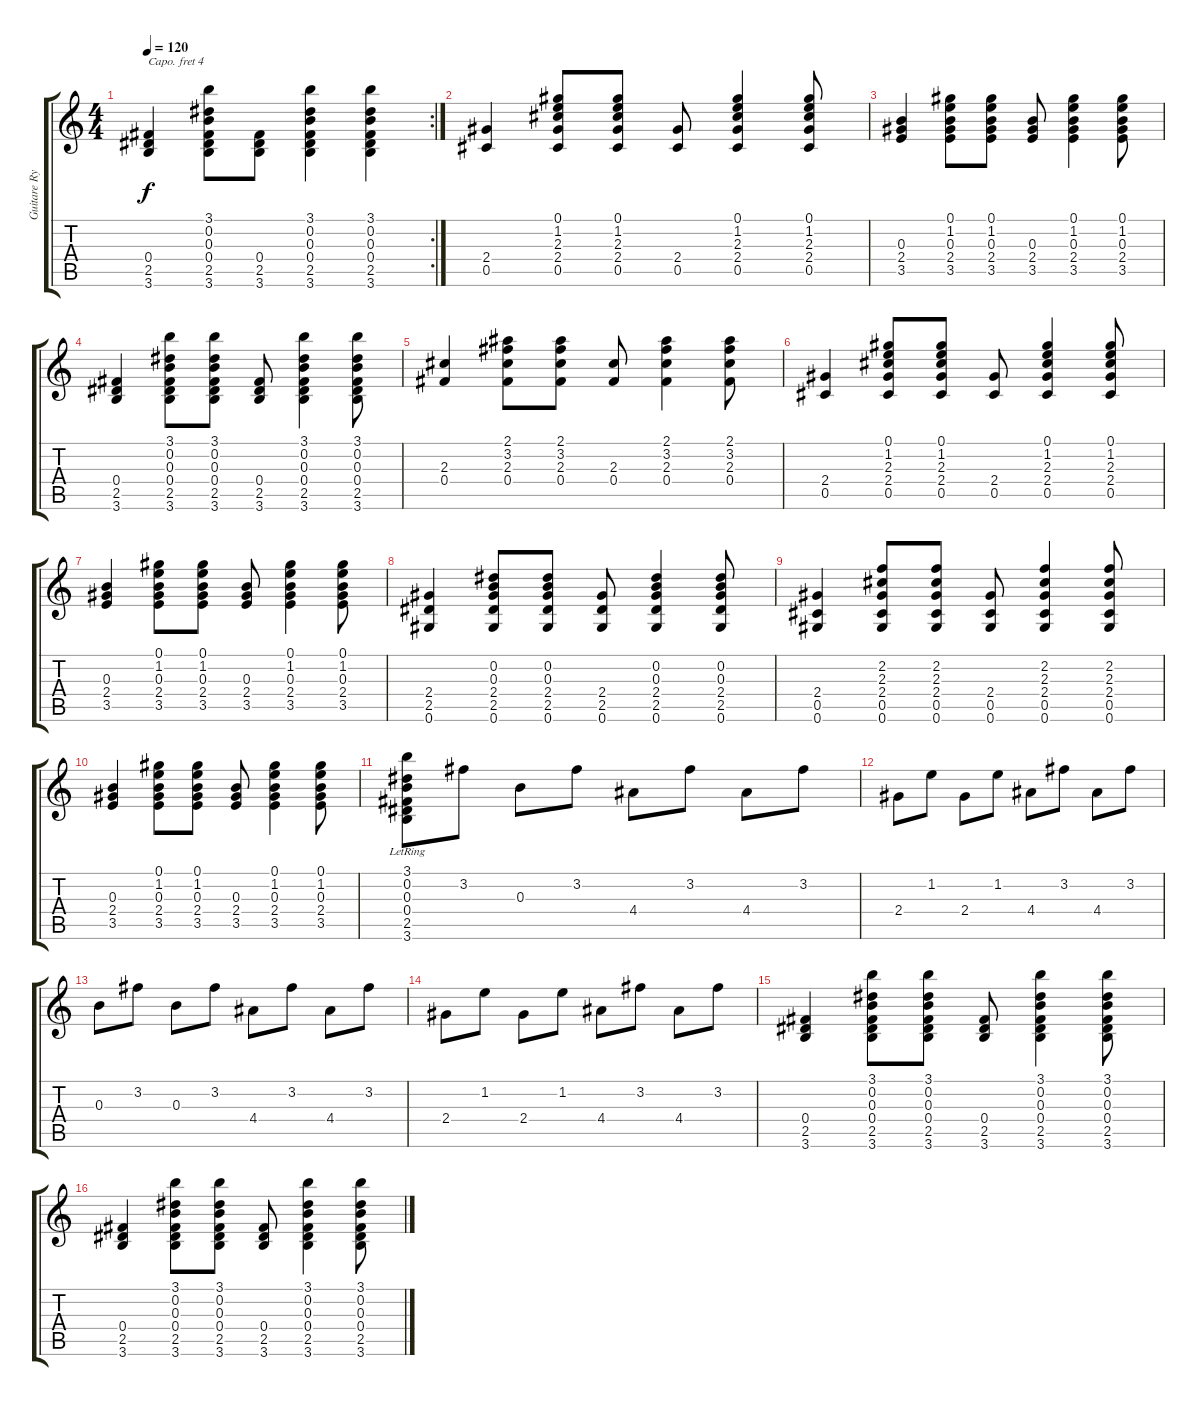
\track ("Guitare Rythmique" "Guitare Ry") {instrument acousticguitarsteel}
\staff {score tabs}
\capo 4
\tuning (E4 B3 G3 D3 A2 E2) {hide}
\rc 2
\ts (4 4)
\tempo 120
\clef g2
\ks c
(0.4 2.5 3.6).4{dy f} (3.1 0.2 0.3 0.4 2.5 3.6).8 (0.4 2.5 3.6).8 (3.1 0.2 0.3 0.4 2.5 3.6).4 (3.1 0.2 0.3 0.4 2.5 3.6).4 |
(2.4 0.5).4 (0.1 1.2 2.3 2.4 0.5).8 (0.1 1.2 2.3 2.4 0.5).8 (2.4 0.5).8 (0.1 1.2 2.3 2.4 0.5).4 (0.1 1.2 2.3 2.4 0.5).8 |
(0.3 2.4 3.5).4 (0.1 1.2 0.3 2.4 3.5).8 (0.1 1.2 0.3 2.4 3.5).8 (0.3 2.4 3.5).8 (0.1 1.2 0.3 2.4 3.5).4 (0.1 1.2 0.3 2.4 3.5).8 |
(0.4 2.5 3.6).4 (3.1 0.2 0.3 0.4 2.5 3.6).8 (3.1 0.2 0.3 0.4 2.5 3.6).8 (0.4 2.5 3.6).8 (3.1 0.2 0.3 0.4 2.5 3.6).4 (3.1 0.2 0.3 0.4 2.5 3.6).8 |
(2.3 0.4).4 (2.1 3.2 2.3 0.4).8 (2.1 3.2 2.3 0.4).8 (2.3 0.4).8 (2.1 3.2 2.3 0.4).4 (2.1 3.2 2.3 0.4).8 |
(2.4 0.5).4 (0.1 1.2 2.3 2.4 0.5).8 (0.1 1.2 2.3 2.4 0.5).8 (2.4 0.5).8 (0.1 1.2 2.3 2.4 0.5).4 (0.1 1.2 2.3 2.4 0.5).8 |
(0.3 2.4 3.5).4 (0.1 1.2 0.3 2.4 3.5).8 (0.1 1.2 0.3 2.4 3.5).8 (0.3 2.4 3.5).8 (0.1 1.2 0.3 2.4 3.5).4 (0.1 1.2 0.3 2.4 3.5).8 |
(2.4 2.5 0.6).4 (0.2 0.3 2.4 2.5 0.6).8 (0.2 0.3 2.4 2.5 0.6).8 (2.4 2.5 0.6).8 (0.2 0.3 2.4 2.5 0.6).4 (0.2 0.3 2.4 2.5 0.6).8 |
(2.4 0.5 0.6).4 (2.2 2.3 2.4 0.5 0.6).8 (2.2 2.3 2.4 0.5 0.6).8 (2.4 0.5 0.6).8 (2.2 2.3 2.4 0.5 0.6).4 (2.2 2.3 2.4 0.5 0.6).8 |
(0.3 2.4 3.5).4 (0.1 1.2 0.3 2.4 3.5).8 (0.1 1.2 0.3 2.4 3.5).8 (0.3 2.4 3.5).8 (0.1 1.2 0.3 2.4 3.5).4 (0.1 1.2 0.3 2.4 3.5).8 |
(3.1 0.2 0.3{lr} 0.4 2.5 3.6).8 3.2.8 0.3.8 3.2.8 4.4.8 3.2.8 4.4.8 3.2.8 |
2.4.8 1.2.8 2.4.8 1.2.8 4.4.8 3.2.8 4.4.8 3.2.8 |
0.3.8 3.2.8 0.3.8 3.2.8 4.4.8 3.2.8 4.4.8 3.2.8 |
2.4.8 1.2.8 2.4.8 1.2.8 4.4.8 3.2.8 4.4.8 3.2.8 |
(0.4 2.5 3.6).4 (3.1 0.2 0.3 0.4 2.5 3.6).8 (3.1 0.2 0.3 0.4 2.5 3.6).8 (0.4 2.5 3.6).8 (3.1 0.2 0.3 0.4 2.5 3.6).4 (3.1 0.2 0.3 0.4 2.5 3.6).8 |
(0.4 2.5 3.6).4 (3.1 0.2 0.3 0.4 2.5 3.6).8 (3.1 0.2 0.3 0.4 2.5 3.6).8 (0.4 2.5 3.6).8 (3.1 0.2 0.3 0.4 2.5 3.6).4 (3.1 0.2 0.3 0.4 2.5 3.6).8
